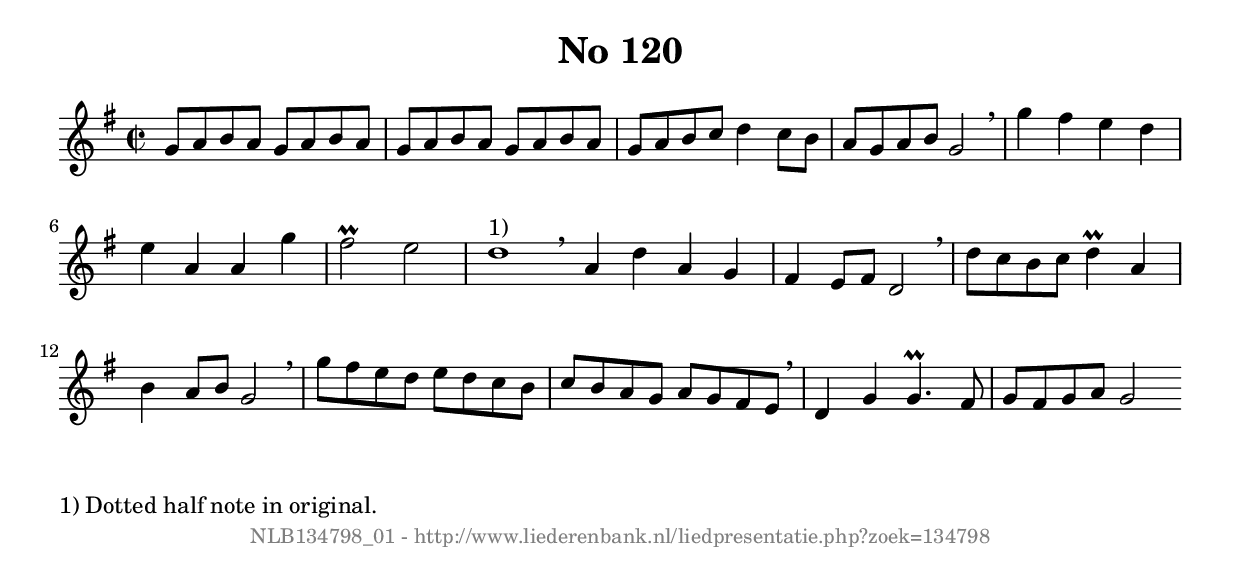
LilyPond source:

%
% produced by wce2krn 1.64 (7 June 2014)
%
\version"2.16"
#(append! paper-alist '(("long" . (cons (* 210 mm) (* 2000 mm)))))
#(set-default-paper-size "long")
sb = {\breathe}
mBreak = {\breathe }
bBreak = {\breathe }
x = {\once\override NoteHead #'style = #'cross }
gl=\glissando
itime={\override Staff.TimeSignature #'stencil = ##f }
ficta = {\once\set suggestAccidentals = ##t}
fine = {\once\override Score.RehearsalMark #'self-alignment-X = #1 \mark \markup {\italic{Fine}}}
dc = {\once\override Score.RehearsalMark #'self-alignment-X = #1 \mark \markup {\italic{D.C.}}}
dcf = {\once\override Score.RehearsalMark #'self-alignment-X = #1 \mark \markup {\italic{D.C. al Fine}}}
dcc = {\once\override Score.RehearsalMark #'self-alignment-X = #1 \mark \markup {\italic{D.C. al Coda}}}
ds = {\once\override Score.RehearsalMark #'self-alignment-X = #1 \mark \markup {\italic{D.S.}}}
dsf = {\once\override Score.RehearsalMark #'self-alignment-X = #1 \mark \markup {\italic{D.S. al Fine}}}
dsc = {\once\override Score.RehearsalMark #'self-alignment-X = #1 \mark \markup {\italic{D.S. al Coda}}}
pv = {\set Score.repeatCommands = #'((volta "1"))}
sv = {\set Score.repeatCommands = #'((volta "2"))}
tv = {\set Score.repeatCommands = #'((volta "3"))}
qv = {\set Score.repeatCommands = #'((volta "4"))}
xv = {\set Score.repeatCommands = #'((volta #f))}
\header{ tagline = ""
title = "No 120"
}
\score {{
\key g \major
\relative g'
{
\set melismaBusyProperties = #'()
\time 2/2
\tempo 4=120
\override Score.MetronomeMark #'transparent = ##t
\override Score.RehearsalMark #'break-visibility = #(vector #t #t #f)
g8 a b a g a b a g a b a g a b a g a b c d4 c8 b a g a b g2 \sb g'4 fis e d e a, a g' fis2^\prall e2 d1 ^"1)" \bar ":|:" \bBreak
a4 d a g fis e8 fis d2 \sb d'8 c b c d4^\prall a b a8 b g2 \sb \mBreak \bar "|"
g'8 fis e d e d c b c b a g a g fis e \sb d4 g g4.^\prall fis8 g fis g a g2 \bar ":|"
 }}
 \midi { }
 \layout {
            indent = 0.0\cm
}
}
\markup { \wordwrap-string #" 
1) Dotted half note in original.
"}
\markup { \vspace #0 } \markup { \with-color #grey \fill-line { \center-column { \smaller "NLB134798_01 - http://www.liederenbank.nl/liedpresentatie.php?zoek=134798" } } }
